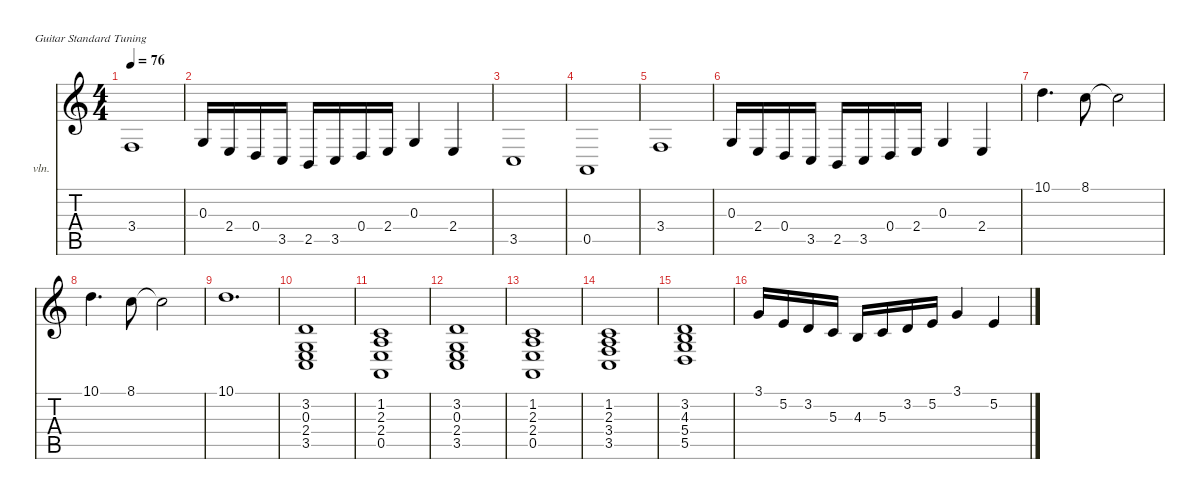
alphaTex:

\defaultSystemsLayout 4
\hideDynamics
\bracketExtendMode nobrackets
\firstSystemTrackNameOrientation horizontal
\otherSystemsTrackNameOrientation horizontal
\track ("¼üÅÌ2" "vln.") {instrument synthstrings1}
\staff {score tabs}
\tuning (E4 B3 G3 D3 A2 E2)
\ts (4 4)
\tempo 76
\clef g2
\ks c
3.4.1{dy f} |
0.3.16 2.4.16 0.4.16 3.5.16 2.5.16 3.5.16 0.4.16 2.4.16 0.3.4 2.4.4 |
3.5.1 |
0.5.1 |
3.4.1 |
0.3.16 2.4.16 0.4.16 3.5.16 2.5.16 3.5.16 0.4.16 2.4.16 0.3.4 2.4.4 |
10.1.4{d} 8.1.8 8.1{t}.2 |
10.1.4{d} 8.1.8 8.1{t}.2 |
10.1.1{d} |
(3.2 0.3 2.4 3.5).1 |
(1.2 2.3 2.4 0.5).1 |
(3.2 0.3 2.4 3.5).1 |
(1.2 2.3 2.4 0.5).1 |
(1.2 2.3 3.4 3.5).1 |
(3.2 4.3 5.4 5.5).1 |
3.1.16 5.2.16 3.2.16 5.3.16 4.3.16 5.3.16 3.2.16 5.2.16 3.1.4 5.2.4
